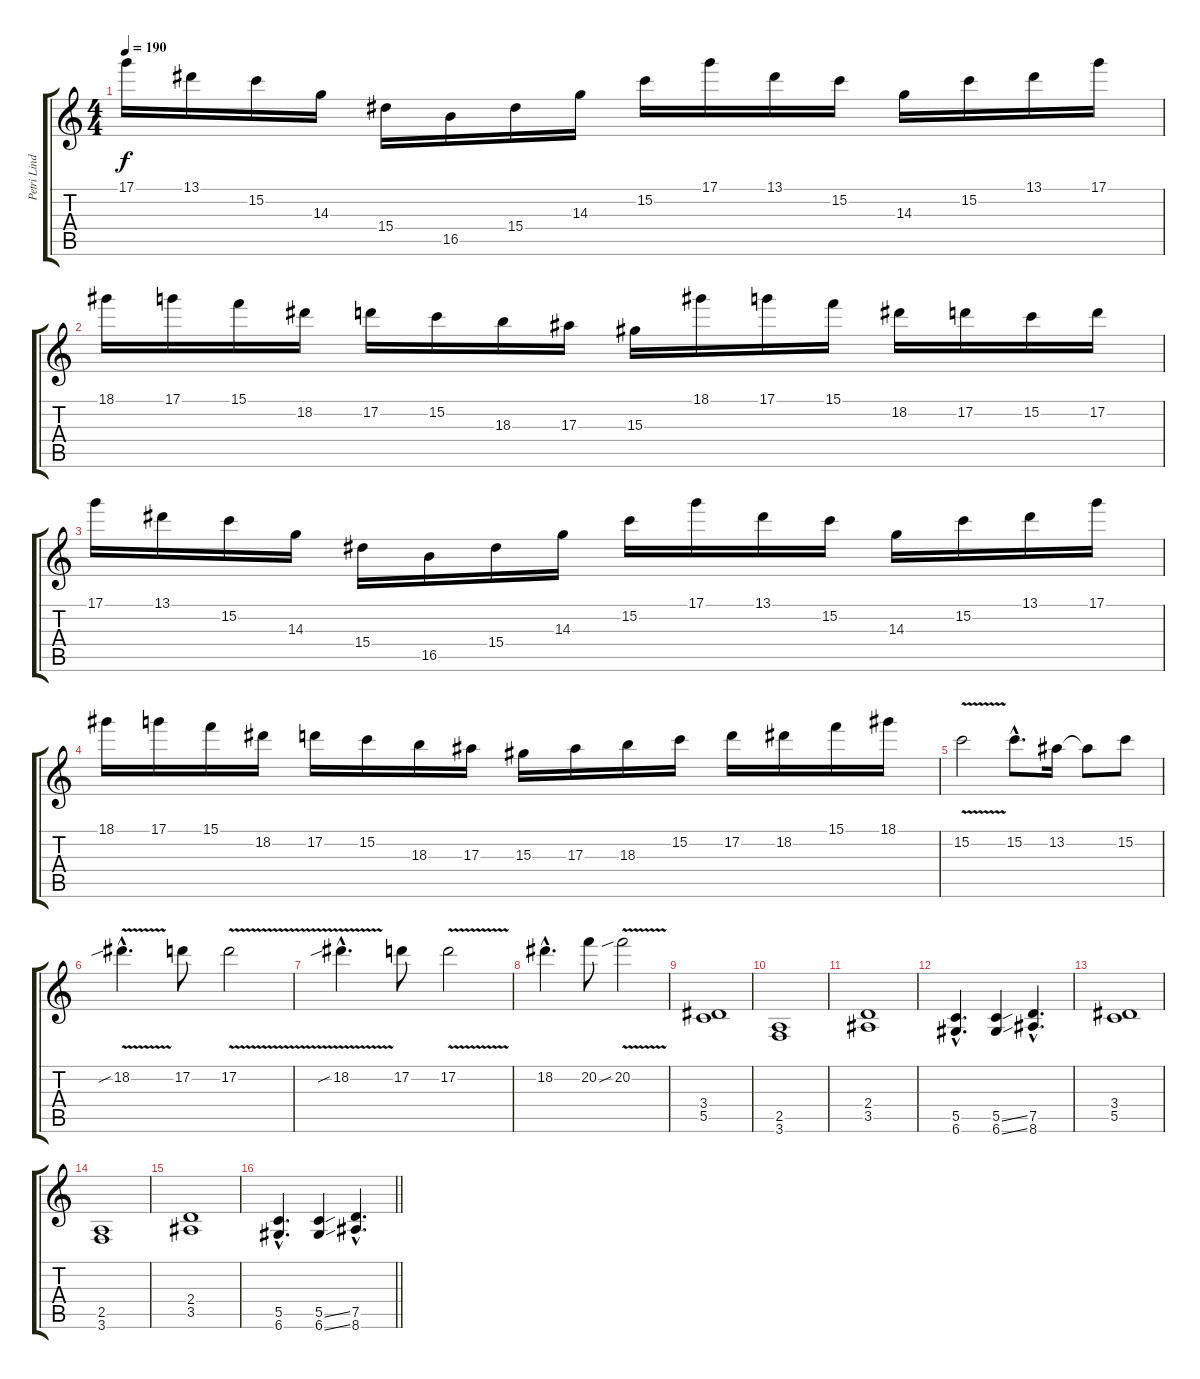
\track ("Petri Lindroos" "Petri Lind") {instrument distortionguitar}
\staff {score tabs}
\tuning (D4 A3 F3 C3 G2 D2) {hide}
\ts (4 4)
\tempo 190
\clef g2
\ks c
17.1.16{dy f} 13.1.16 15.2.16 14.3.16 15.4.16 16.5.16 15.4.16 14.3.16 15.2.16 17.1.16 13.1.16 15.2.16 14.3.16 15.2.16 13.1.16 17.1.16 |
18.1.16 17.1.16 15.1.16 18.2.16 17.2.16 15.2.16 18.3.16 17.3.16 15.3.16 18.1.16 17.1.16 15.1.16 18.2.16 17.2.16 15.2.16 17.2.16 |
17.1.16 13.1.16 15.2.16 14.3.16 15.4.16 16.5.16 15.4.16 14.3.16 15.2.16 17.1.16 13.1.16 15.2.16 14.3.16 15.2.16 13.1.16 17.1.16 |
18.1.16 17.1.16 15.1.16 18.2.16 17.2.16 15.2.16 18.3.16 17.3.16 15.3.16 17.3.16 18.3.16 15.2.16 17.2.16 18.2.16 15.1.16 18.1.16 |
15.2{v}.2 15.2{hac}.8{d} 13.2.16 13.2{t}.8 15.2.8 |
18.2{v sib hac}.4{d} 17.2.8 17.2{v}.2 |
18.2{v sib hac}.4{d} 17.2.8 17.2{v}.2 |
18.2{hac}.4{d} 20.2.8 20.2{v sib}.2 |
(3.4 5.5).1 |
(2.5 3.6).1 |
(2.4 3.5).1 |
(5.5{hac} 6.6{hac}).4{d} (5.5{ss} 6.6{ss}).4 (7.5{hac} 8.6{hac}).4{d} |
(3.4 5.5).1 |
(2.5 3.6).1 |
(2.4 3.5).1 |
\barLineRight lightlight
(5.5{hac} 6.6{hac}).4{d} (5.5{ss} 6.6{ss}).4 (7.5{hac} 8.6{hac}).4{d}
